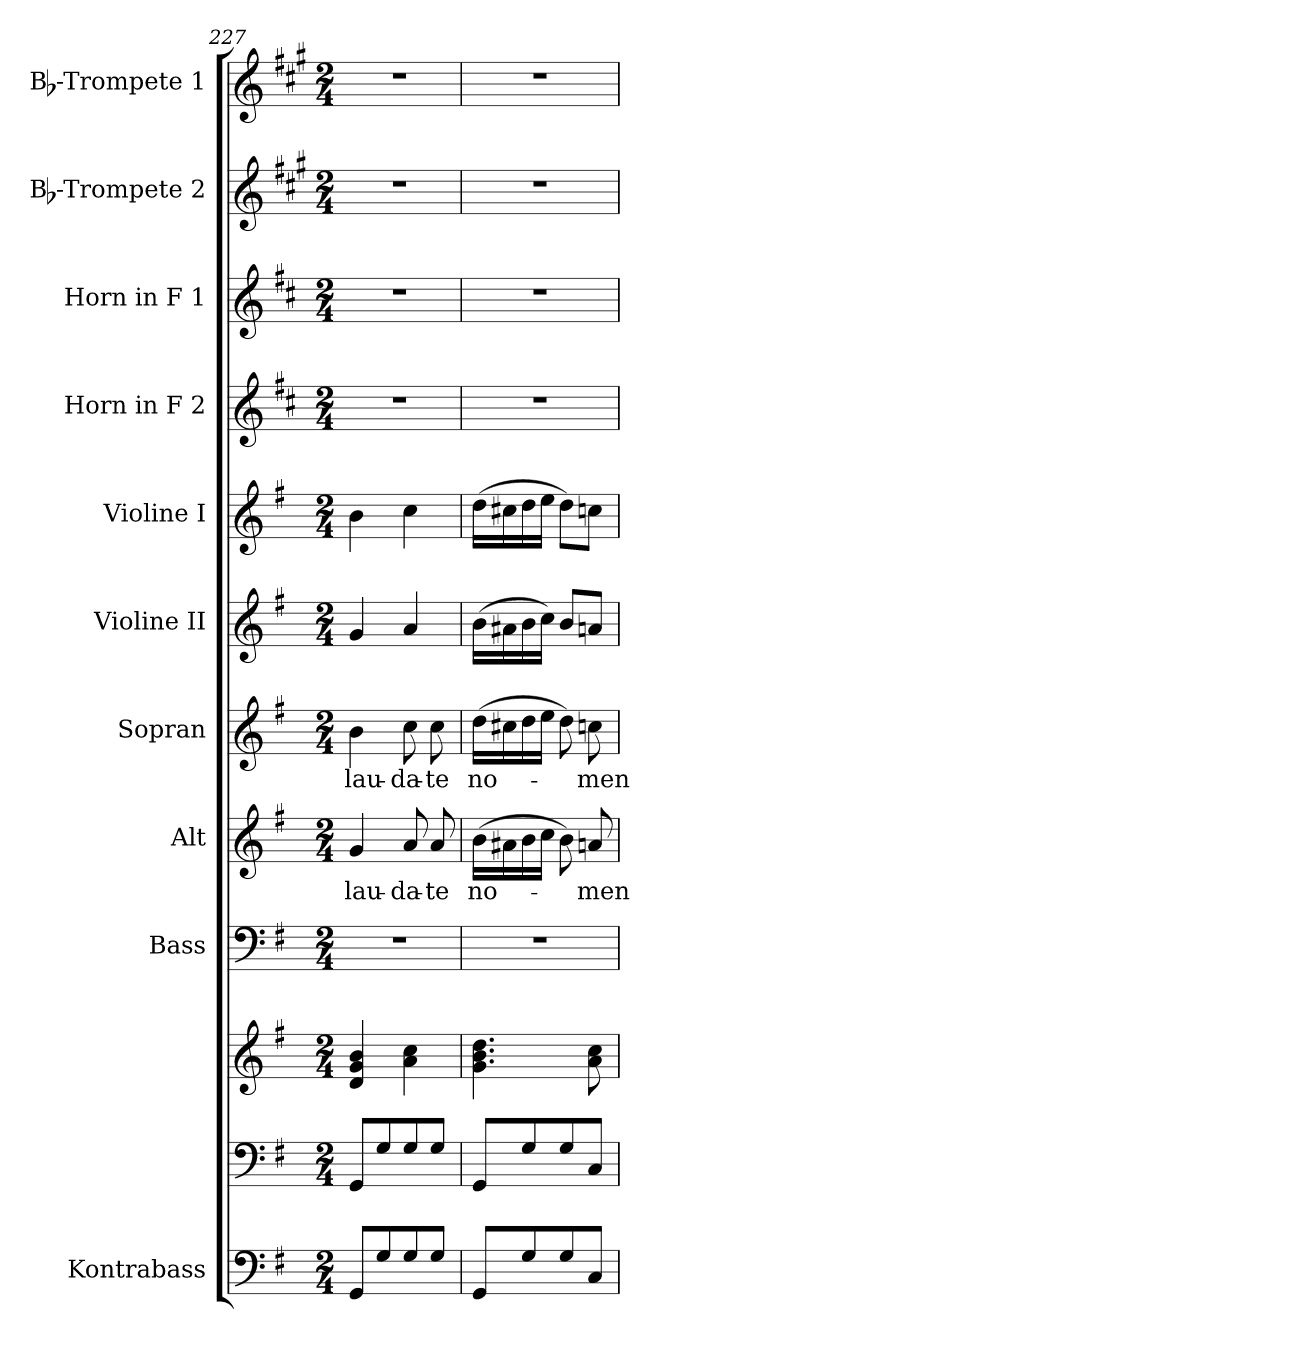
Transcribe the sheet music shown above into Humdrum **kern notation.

**kern	**kern	**kern	**kern	**kern	**text	**kern	**text	**kern	**kern	**kern	**kern	**kern	**kern
*part11	*part10	*part10	*part9	*part8	*part8	*part7	*part7	*part6	*part5	*part4	*part3	*part2	*part1
*staff12	*staff11	*staff10	*staff9	*staff8	*staff8	*staff7	*staff7	*staff6	*staff5	*staff4	*staff3	*staff2	*staff1
*I"Kontrabass	*	*	*I"Bass	*I"Alt	*	*I"Sopran	*	*I"Violine II	*I"Violine I	*I"Horn in F 2	*I"Horn in F 1	*I"Bb-Trompete 2	*I"Bb-Trompete 1
*I'Kb.	*	*	*I'B.	*I'A.	*	*I'S.	*	*I'Vl. II	*I'Vl. I	*	*	*I'Bb Trp. 2	*I'Bb Trp. 1
*clefF4	*clefF4	*clefG2	*clefF4	*clefG2	*	*clefG2	*	*clefG2	*clefG2	*clefG2	*clefG2	*clefG2	*clefG2
*ITrd7c12	*	*	*	*	*	*	*	*	*	*ITrd4c7	*ITrd4c7	*ITrd1c2	*ITrd1c2
*k[f#]	*k[f#]	*k[f#]	*k[f#]	*k[f#]	*	*k[f#]	*	*k[f#]	*k[f#]	*k[f#]	*k[f#]	*k[f#]	*k[f#]
*G:	*G:	*G:	*G:	*G:	*	*G:	*	*G:	*G:	*G:	*G:	*G:	*G:
*M2/4	*M2/4	*M2/4	*M2/4	*M2/4	*	*M2/4	*	*M2/4	*M2/4	*M2/4	*M2/4	*M2/4	*M2/4
=227	=227	=227	=227	=227	=227	=227	=227	=227	=227	=227	=227	=227	=227
!	!	!	!	!	!LO:LY:b	!	!LO:LY:b	!	!	!	!	!	!
8GGG/L	8GG/L	4d/ 4g/ 4b/	2r	4g/	lau-	4b\	lau-	4g/	4b\	2r	2r	2r	2r
8GG/	8G/	.	.	.	.	.	.	.	.	.	.	.	.
!	!	!	!	!	!LO:LY:b	!	!LO:LY:b	!	!	!	!	!	!
8GG/	8G/	4a\ 4cc\	.	8a/	-da-	8cc\	-da-	4a/	4cc\	.	.	.	.
!	!	!	!	!	!LO:LY:b	!	!LO:LY:b	!	!	!	!	!	!
8GG/J	8G/J	.	.	8a/	-te	8cc\	-te	.	.	.	.	.	.
=228	=228	=228	=228	=228	=228	=228	=228	=228	=228	=228	=228	=228	=228
!	!	!	!	!	!LO:LY:b	!	!LO:LY:b	!	!	!	!	!	!
8GGG/L	8GG/L	4.g\ 4.b\ 4.dd\	2r	(>16b\LL	no-	(>16dd\LL	no-	(>16b\LL	(>16dd\LL	2r	2r	2r	2r
.	.	.	.	16a#X\	.	16cc#X\	.	16a#X\	16cc#X\	.	.	.	.
8GG/	8G/	.	.	16b\	.	16dd\	.	16b\	16dd\	.	.	.	.
.	.	.	.	16cc\JJ	.	16ee\JJ	.	16cc\JJ)	16ee\JJ	.	.	.	.
8GG/	8G/	.	.	8b\)	.	8dd\)	.	8b/L	8dd\L)	.	.	.	.
!	!	!	!	!	!LO:LY:b	!	!LO:LY:b	!	!	!	!	!	!
8CC/J	8C/J	8a\ 8cc\	.	8an/	-men	8ccn\	-men	8an/J	8ccn\J	.	.	.	.
=	=	=	=	=	=	=	=	=	=	=	=	=	=
*-	*-	*-	*-	*-	*-	*-	*-	*-	*-	*-	*-	*-	*-
